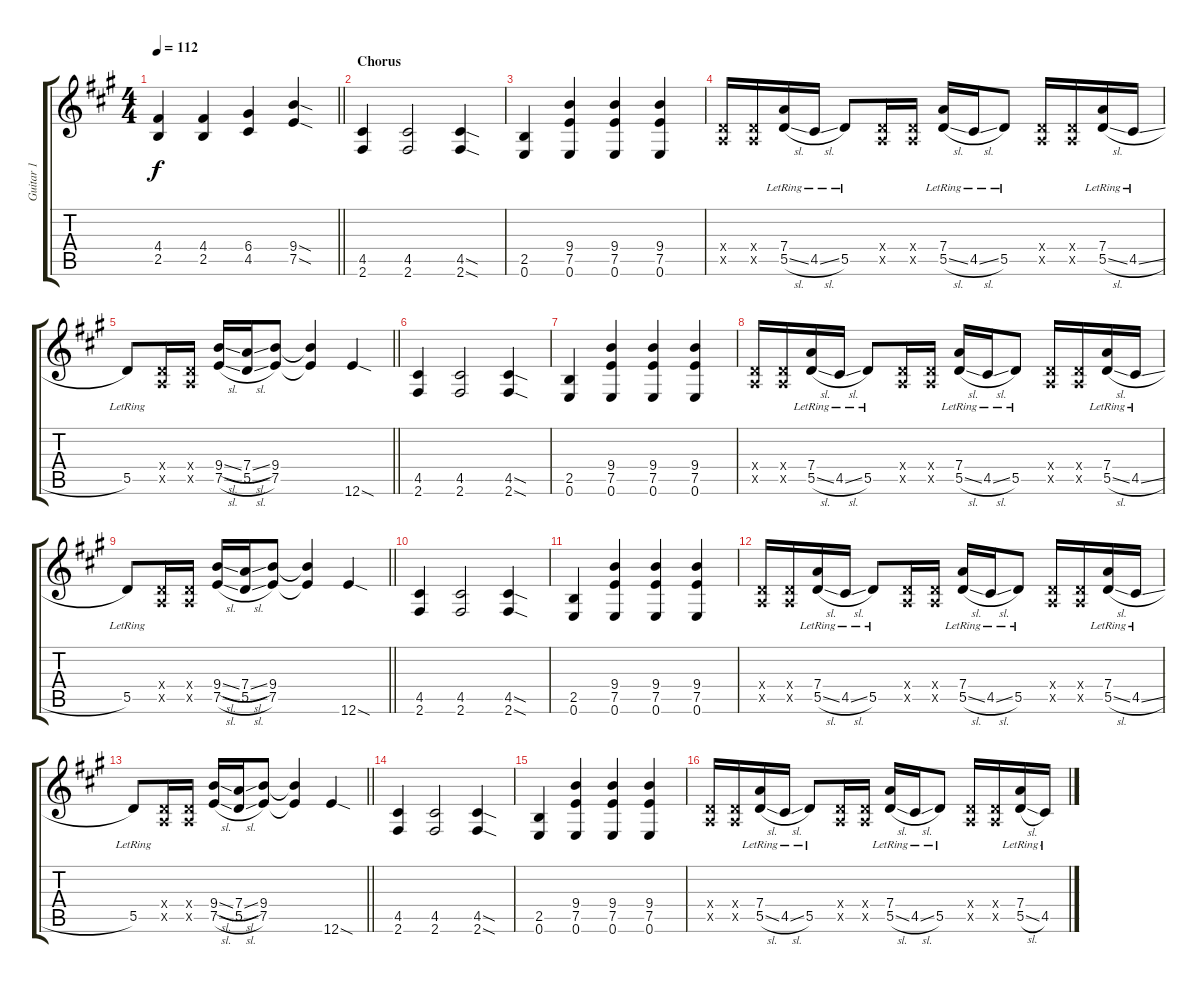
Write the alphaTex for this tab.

\track ("Guitar 1" "Guitar 1") {instrument distortionguitar}
\staff {score tabs}
\tuning (E4 B3 G3 D3 A2 E2) {hide}
\ts (4 4)
\tempo 112
\clef g2
\barLineRight lightlight
\ks a
(4.4 2.5).4{dy f} (4.4 2.5).4 (6.4 4.5).4 (9.4{sod} 7.5{sod}).4 |
\section ("" "Chorus")
(4.5 2.6).4 (4.5 2.6).2 (4.5{sod} 2.6{sod}).4 |
(2.5 0.6).4 (9.4 7.5 0.6).4 (9.4 7.5 0.6).4 (9.4 7.5 0.6).4 |
(0.4{x} 0.5{x}).16 (0.4{x} 0.5{x}).16 (7.4{lr} 5.5{sl lr}).16 4.5{sl lr}.16 5.5{lr}.8 (0.4{x} 0.5{x}).16 (0.4{x} 0.5{x}).16 (7.4{lr} 5.5{sl lr}).16 4.5{sl lr}.16 5.5{lr}.8 (0.4{x} 0.5{x}).16 (0.4{x} 0.5{x}).16 (7.4{lr} 5.5{sl lr}).16 4.5{sl lr}.16 |
\barLineRight lightlight
5.5{lr}.8 (0.4{x} 0.5{x}).16 (0.4{x} 0.5{x}).16 (9.4{sl} 7.5{sl}).16 (7.4{sl} 5.5{sl}).16 (9.4 7.5).8 (9.4{t} 7.5{t}).4 12.6{sod}.4 |
(4.5 2.6).4 (4.5 2.6).2 (4.5{sod} 2.6{sod}).4 |
(2.5 0.6).4 (9.4 7.5 0.6).4 (9.4 7.5 0.6).4 (9.4 7.5 0.6).4 |
(0.4{x} 0.5{x}).16 (0.4{x} 0.5{x}).16 (7.4{lr} 5.5{sl lr}).16 4.5{sl lr}.16 5.5{lr}.8 (0.4{x} 0.5{x}).16 (0.4{x} 0.5{x}).16 (7.4{lr} 5.5{sl lr}).16 4.5{sl lr}.16 5.5{lr}.8 (0.4{x} 0.5{x}).16 (0.4{x} 0.5{x}).16 (7.4{lr} 5.5{sl lr}).16 4.5{sl lr}.16 |
\barLineRight lightlight
5.5{lr}.8 (0.4{x} 0.5{x}).16 (0.4{x} 0.5{x}).16 (9.4{sl} 7.5{sl}).16 (7.4{sl} 5.5{sl}).16 (9.4 7.5).8 (9.4{t} 7.5{t}).4 12.6{sod}.4 |
(4.5 2.6).4 (4.5 2.6).2 (4.5{sod} 2.6{sod}).4 |
(2.5 0.6).4 (9.4 7.5 0.6).4 (9.4 7.5 0.6).4 (9.4 7.5 0.6).4 |
(0.4{x} 0.5{x}).16 (0.4{x} 0.5{x}).16 (7.4{lr} 5.5{sl lr}).16 4.5{sl lr}.16 5.5{lr}.8 (0.4{x} 0.5{x}).16 (0.4{x} 0.5{x}).16 (7.4{lr} 5.5{sl lr}).16 4.5{sl lr}.16 5.5{lr}.8 (0.4{x} 0.5{x}).16 (0.4{x} 0.5{x}).16 (7.4{lr} 5.5{sl lr}).16 4.5{sl lr}.16 |
\barLineRight lightlight
5.5{lr}.8 (0.4{x} 0.5{x}).16 (0.4{x} 0.5{x}).16 (9.4{sl} 7.5{sl}).16 (7.4{sl} 5.5{sl}).16 (9.4 7.5).8 (9.4{t} 7.5{t}).4 12.6{sod}.4 |
(4.5 2.6).4 (4.5 2.6).2 (4.5{sod} 2.6{sod}).4 |
(2.5 0.6).4 (9.4 7.5 0.6).4 (9.4 7.5 0.6).4 (9.4 7.5 0.6).4 |
(0.4{x} 0.5{x}).16 (0.4{x} 0.5{x}).16 (7.4{lr} 5.5{sl lr}).16 4.5{sl lr}.16 5.5{lr}.8 (0.4{x} 0.5{x}).16 (0.4{x} 0.5{x}).16 (7.4{lr} 5.5{sl lr}).16 4.5{sl lr}.16 5.5{lr}.8 (0.4{x} 0.5{x}).16 (0.4{x} 0.5{x}).16 (7.4{lr} 5.5{sl lr}).16 4.5{sl lr}.16
